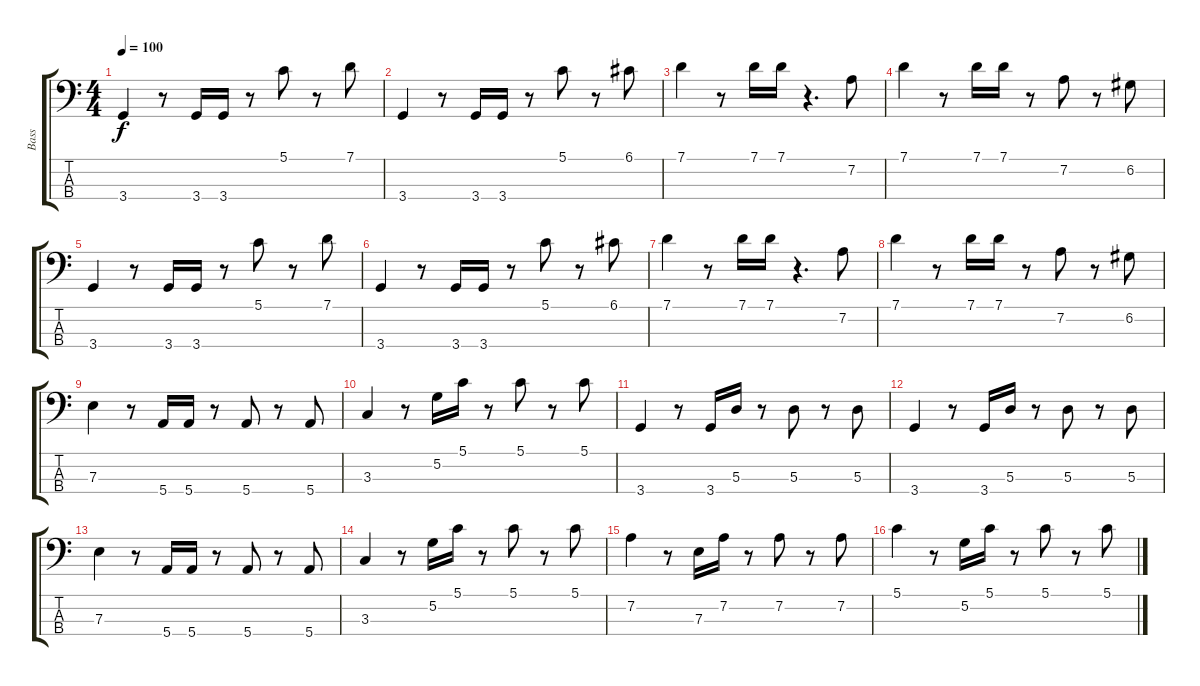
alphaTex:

\track ("Bass" "Bass") {instrument electricbassfinger}
\staff {score tabs}
\tuning (G2 D2 A1 E1) {hide}
\ts (4 4)
\tempo 100
\clef f4
\ks c
3.4.4{dy f} r.8 3.4.16 3.4.16 r.8 5.1.8 r.8 7.1.8 |
3.4.4 r.8 3.4.16 3.4.16 r.8 5.1.8 r.8 6.1.8 |
7.1.4 r.8 7.1.16 7.1.16 r.4{d} 7.2.8 |
7.1.4 r.8 7.1.16 7.1.16 r.8 7.2.8 r.8 6.2.8 |
3.4.4 r.8 3.4.16 3.4.16 r.8 5.1.8 r.8 7.1.8 |
3.4.4 r.8 3.4.16 3.4.16 r.8 5.1.8 r.8 6.1.8 |
7.1.4 r.8 7.1.16 7.1.16 r.4{d} 7.2.8 |
7.1.4 r.8 7.1.16 7.1.16 r.8 7.2.8 r.8 6.2.8 |
7.3.4 r.8 5.4.16 5.4.16 r.8 5.4.8 r.8 5.4.8 |
3.3.4 r.8 5.2.16 5.1.16 r.8 5.1.8 r.8 5.1.8 |
3.4.4 r.8 3.4.16 5.3.16 r.8 5.3.8 r.8 5.3.8 |
3.4.4 r.8 3.4.16 5.3.16 r.8 5.3.8 r.8 5.3.8 |
7.3.4 r.8 5.4.16 5.4.16 r.8 5.4.8 r.8 5.4.8 |
3.3.4 r.8 5.2.16 5.1.16 r.8 5.1.8 r.8 5.1.8 |
7.2.4 r.8 7.3.16 7.2.16 r.8 7.2.8 r.8 7.2.8 |
5.1.4 r.8 5.2.16 5.1.16 r.8 5.1.8 r.8 5.1.8
